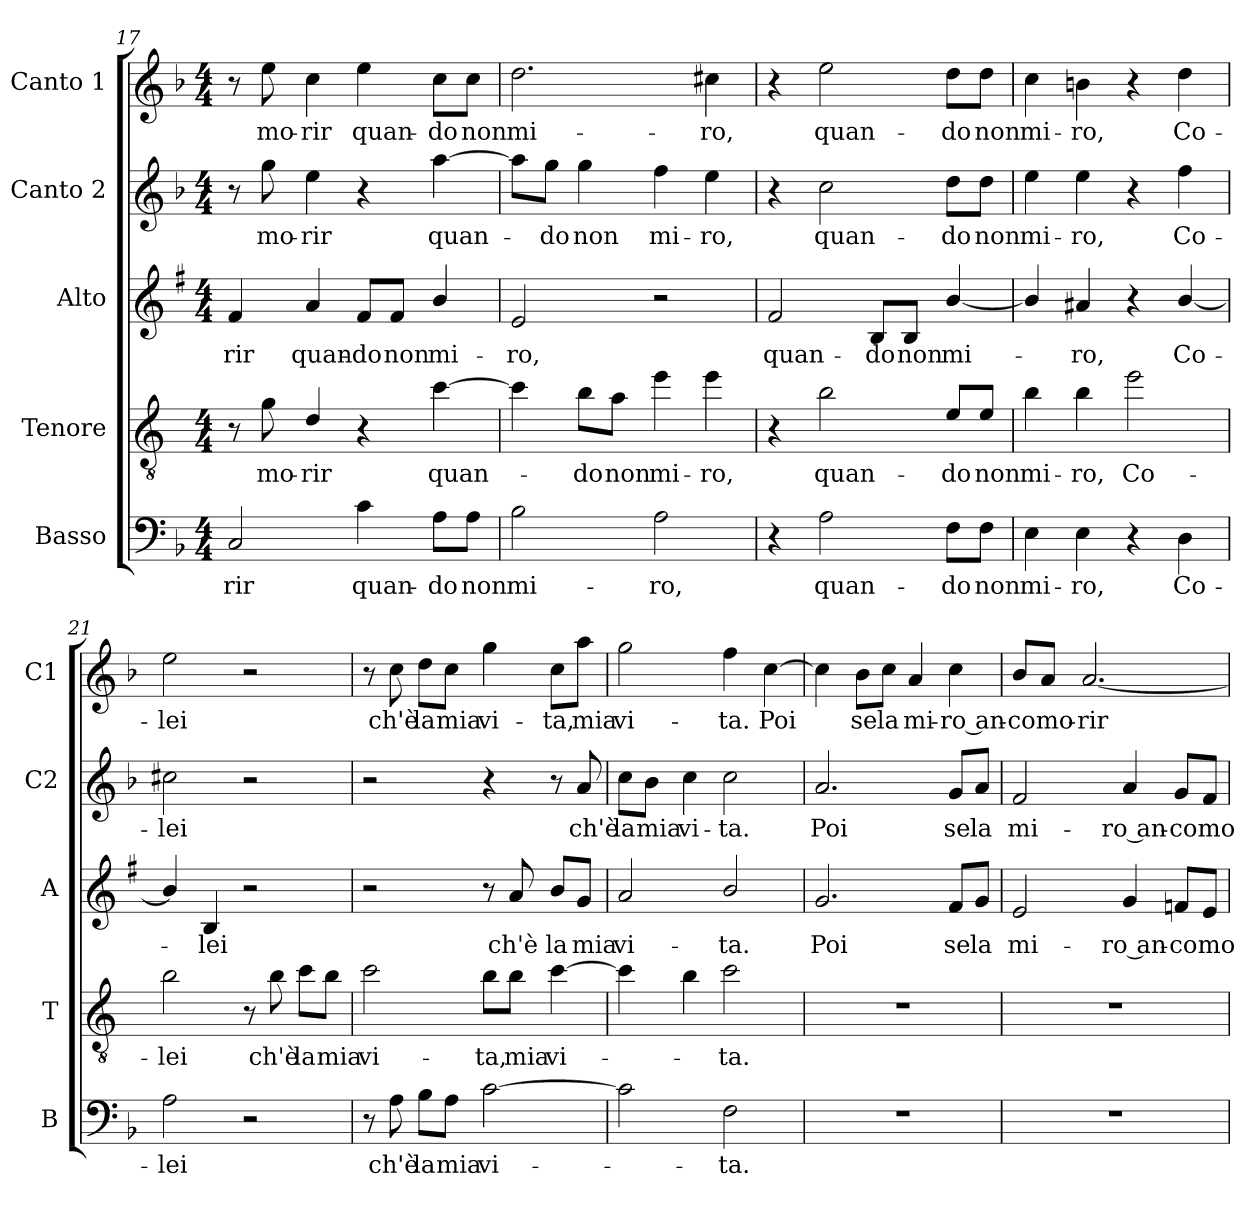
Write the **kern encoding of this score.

**kern	**text	**kern	**text	**kern	**text	**kern	**text	**kern	**text
*part5	*part5	*part4	*part4	*part3	*part3	*part2	*part2	*part1	*part1
*staff5	*staff5	*staff4	*staff4	*staff3	*staff3	*staff2	*staff2	*staff1	*staff1
*I"Basso	*	*I"Tenore	*	*I"Alto	*	*I"Canto 2	*	*I"Canto 1	*
*I'B	*	*I'T	*	*I'A	*	*I'C2	*	*I'C1	*
*clefF4	*	*clefGv2	*	*clefG2	*	*clefG2	*	*clefG2	*
*	*	*ITrd4c7	*	*ITrd1c2	*	*	*	*	*
*k[b-]	*	*k[b-]	*	*k[b-]	*	*k[b-]	*	*k[b-]	*
*F:	*	*F:	*	*F:	*	*F:	*	*F:	*
*M4/4	*	*M4/4	*	*M4/4	*	*M4/4	*	*M4/4	*
=17	=17	=17	=17	=17	=17	=17	=17	=17	=17
!	!LO:LY:b	!	!	!	!LO:LY:b	!	!	!	!
2C/	-rir	8r	.	4e/	-rir	8r	.	8r	.
!	!	!	!LO:LY:b	!	!	!	!LO:LY:b	!	!LO:LY:b
.	.	8c\	mo-	.	.	8gg\	mo-	8ee\	mo-
!	!	!	!LO:LY:b	!	!LO:LY:b	!	!LO:LY:b	!	!LO:LY:b
.	.	4G/	-rir	4g/	quan-	4ee\	-rir	4cc\	-rir
!	!LO:LY:b	!	!	!	!LO:LY:b	!	!	!	!LO:LY:b
4c\	quan-	4r	.	8e/L	-do	4r	.	4ee\	quan-
!	!	!	!	!	!LO:LY:b	!	!	!	!
.	.	.	.	8e/J	non	.	.	.	.
!	!LO:LY:b	!	!LO:LY:b	!	!LO:LY:b	!	!LO:LY:b	!	!LO:LY:b
8A\L	-do	[4f\	quan-	4a/	mi-	[4aa\	quan-	8cc\L	-do
!	!LO:LY:b	!	!	!	!	!	!	!	!LO:LY:b
8A\J	non	.	.	.	.	.	.	8cc\J	non
=18	=18	=18	=18	=18	=18	=18	=18	=18	=18
!	!LO:LY:b	!	!	!	!LO:LY:b	!	!	!	!LO:LY:b
2B-\	mi-	4f\]	.	2d/	-ro,	8aa\L]	.	2.dd\	mi-
!	!	!	!	!	!	!	!LO:LY:b	!	!
.	.	.	.	.	.	8gg\J	-do	.	.
!	!	!	!LO:LY:b	!	!	!	!LO:LY:b	!	!
.	.	8e\L	-do	.	.	4gg\	non	.	.
!	!	!	!LO:LY:b	!	!	!	!	!	!
.	.	8d\J	non	.	.	.	.	.	.
!	!LO:LY:b	!	!LO:LY:b	!	!	!	!LO:LY:b	!	!
2A\	-ro,	4a\	mi-	2r	.	4ff\	mi-	.	.
!	!	!	!LO:LY:b	!	!	!	!LO:LY:b	!	!LO:LY:b
.	.	4a\	-ro,	.	.	4ee\	-ro,	4cc#X\	-ro,
=19	=19	=19	=19	=19	=19	=19	=19	=19	=19
!	!	!	!	!	!LO:LY:b	!	!	!	!
4r	.	4r	.	2e/	quan-	4r	.	4r	.
!	!LO:LY:b	!	!LO:LY:b	!	!	!	!LO:LY:b	!	!LO:LY:b
2A\	quan-	2e\	quan-	.	.	2cc\	quan-	2ee\	quan-
!	!	!	!	!	!LO:LY:b	!	!	!	!
.	.	.	.	8A/L	-do	.	.	.	.
!	!	!	!	!	!LO:LY:b	!	!	!	!
.	.	.	.	8A/J	non	.	.	.	.
!	!LO:LY:b	!	!LO:LY:b	!	!LO:LY:b	!	!LO:LY:b	!	!LO:LY:b
8F\L	-do	8A/L	-do	[4a/	mi-	8dd\L	-do	8dd\L	-do
!	!LO:LY:b	!	!LO:LY:b	!	!	!	!LO:LY:b	!	!LO:LY:b
8F\J	non	8A/J	non	.	.	8dd\J	non	8dd\J	non
!!LO:PB:g=z
=20	=20	=20	=20	=20	=20	=20	=20	=20	=20
!	!LO:LY:b	!	!LO:LY:b	!	!	!	!LO:LY:b	!	!LO:LY:b
4E\	mi-	4e\	mi-	4a/]	.	4ee\	mi-	4cc\	mi-
!	!LO:LY:b	!	!LO:LY:b	!	!LO:LY:b	!	!LO:LY:b	!	!LO:LY:b
4E\	-ro,	4e\	-ro,	4g#X/	-ro,	4ee\	-ro,	4bn\	-ro,
!	!	!	!LO:LY:b	!	!	!	!	!	!
4r	.	2a\	Co-	4r	.	4r	.	4r	.
!	!LO:LY:b	!	!	!	!LO:LY:b	!	!LO:LY:b	!	!LO:LY:b
4D\	Co-	.	.	[4a/	Co-	4ff\	Co-	4dd\	Co-
=21	=21	=21	=21	=21	=21	=21	=21	=21	=21
!	!LO:LY:b	!	!LO:LY:b	!	!	!	!LO:LY:b	!	!LO:LY:b
2A\	-lei	2e\	-lei	4a/]	.	2cc#X\	-lei	2ee\	-lei
!	!	!	!	!	!LO:LY:b	!	!	!	!
.	.	.	.	4A/	-lei	.	.	.	.
2r	.	8r	.	2r	.	2r	.	2r	.
!	!	!	!LO:LY:b	!	!	!	!	!	!
.	.	8e\	ch'è	.	.	.	.	.	.
!	!	!	!LO:LY:b	!	!	!	!	!	!
.	.	8f\L	la	.	.	.	.	.	.
!	!	!	!LO:LY:b	!	!	!	!	!	!
.	.	8e\J	mia	.	.	.	.	.	.
=22	=22	=22	=22	=22	=22	=22	=22	=22	=22
!	!	!	!LO:LY:b	!	!	!	!	!	!
8r	.	2f\	vi-	2r	.	2r	.	8r	.
!	!LO:LY:b	!	!	!	!	!	!	!	!LO:LY:b
8A\	ch'è	.	.	.	.	.	.	8cc\	ch'è
!	!LO:LY:b	!	!	!	!	!	!	!	!LO:LY:b
8B-\L	la	.	.	.	.	.	.	8dd\L	la
!	!LO:LY:b	!	!	!	!	!	!	!	!LO:LY:b
8A\J	mia	.	.	.	.	.	.	8cc\J	mia
!	!LO:LY:b	!	!LO:LY:b	!	!	!	!	!	!LO:LY:b
[2c\	vi-	8e\L	-ta,	8r	.	4r	.	4gg\	vi-
!	!	!	!LO:LY:b	!	!LO:LY:b	!	!	!	!
.	.	8e\J	mia	8g/	ch'è	.	.	.	.
!	!	!	!LO:LY:b	!	!LO:LY:b	!	!	!	!LO:LY:b
.	.	[4f\	vi-	8a/L	la	8r	.	8cc\L	-ta,
!	!	!	!	!	!LO:LY:b	!	!LO:LY:b	!	!LO:LY:b
.	.	.	.	8f/J	mia	8a/	ch'è	8aa\J	mia
=23	=23	=23	=23	=23	=23	=23	=23	=23	=23
!	!	!	!	!	!LO:LY:b	!	!LO:LY:b	!	!LO:LY:b
2c\]	.	4f\]	.	2g/	vi-	8cc\L	la	2gg\	vi-
!	!	!	!	!	!	!	!LO:LY:b	!	!
.	.	.	.	.	.	8b-\J	mia	.	.
!	!	!	!	!	!	!	!LO:LY:b	!	!
.	.	4e\	.	.	.	4cc\	vi-	.	.
!	!LO:LY:b	!	!LO:LY:b	!	!LO:LY:b	!	!LO:LY:b	!	!LO:LY:b
2F\	-ta.	2f\	-ta.	2a/	-ta.	2cc\	-ta.	4ff\	-ta.
!	!	!	!	!	!	!	!	!	!LO:LY:b
.	.	.	.	.	.	.	.	[4cc\	Poi
=24	=24	=24	=24	=24	=24	=24	=24	=24	=24
!	!	!	!	!	!LO:LY:b	!	!LO:LY:b	!	!
1r	.	1r	.	2.f/	Poi	2.a/	Poi	4cc\]	.
!	!	!	!	!	!	!	!	!	!LO:LY:b
.	.	.	.	.	.	.	.	8b-\L	se
!	!	!	!	!	!	!	!	!	!LO:LY:b
.	.	.	.	.	.	.	.	8cc\J	la
!	!	!	!	!	!	!	!	!	!LO:LY:b
.	.	.	.	.	.	.	.	4a/	mi-
!	!	!	!	!	!LO:LY:b	!	!LO:LY:b	!	!LO:LY:b
.	.	.	.	8e/L	se	8g/L	se	4cc\	-ro an-
!	!	!	!	!	!LO:LY:b	!	!LO:LY:b	!	!
.	.	.	.	8f/J	la	8a/J	la	.	.
!!LO:LB:g=z
=25	=25	=25	=25	=25	=25	=25	=25	=25	=25
!	!	!	!	!	!LO:LY:b	!	!LO:LY:b	!	!LO:LY:b
1r	.	1r	.	2d/	mi-	2f/	mi-	8b-/L	-co
!	!	!	!	!	!	!	!	!	!LO:LY:b
.	.	.	.	.	.	.	.	8a/J	mo-
!	!	!	!	!	!	!	!	!	!LO:LY:b
.	.	.	.	.	.	.	.	[2.a/	-rir
!	!	!	!	!	!LO:LY:b	!	!LO:LY:b	!	!
.	.	.	.	4f/	-ro an-	4a/	-ro an-	.	.
!	!	!	!	!	!LO:LY:b	!	!LO:LY:b	!	!
.	.	.	.	8e-X/L	-co	8g/L	-co	.	.
!	!	!	!	!	!LO:LY:b	!	!LO:LY:b	!	!
.	.	.	.	8d/J	mo-	8f/J	mo-	.	.
=	=	=	=	=	=	=	=	=	=
*-	*-	*-	*-	*-	*-	*-	*-	*-	*-
